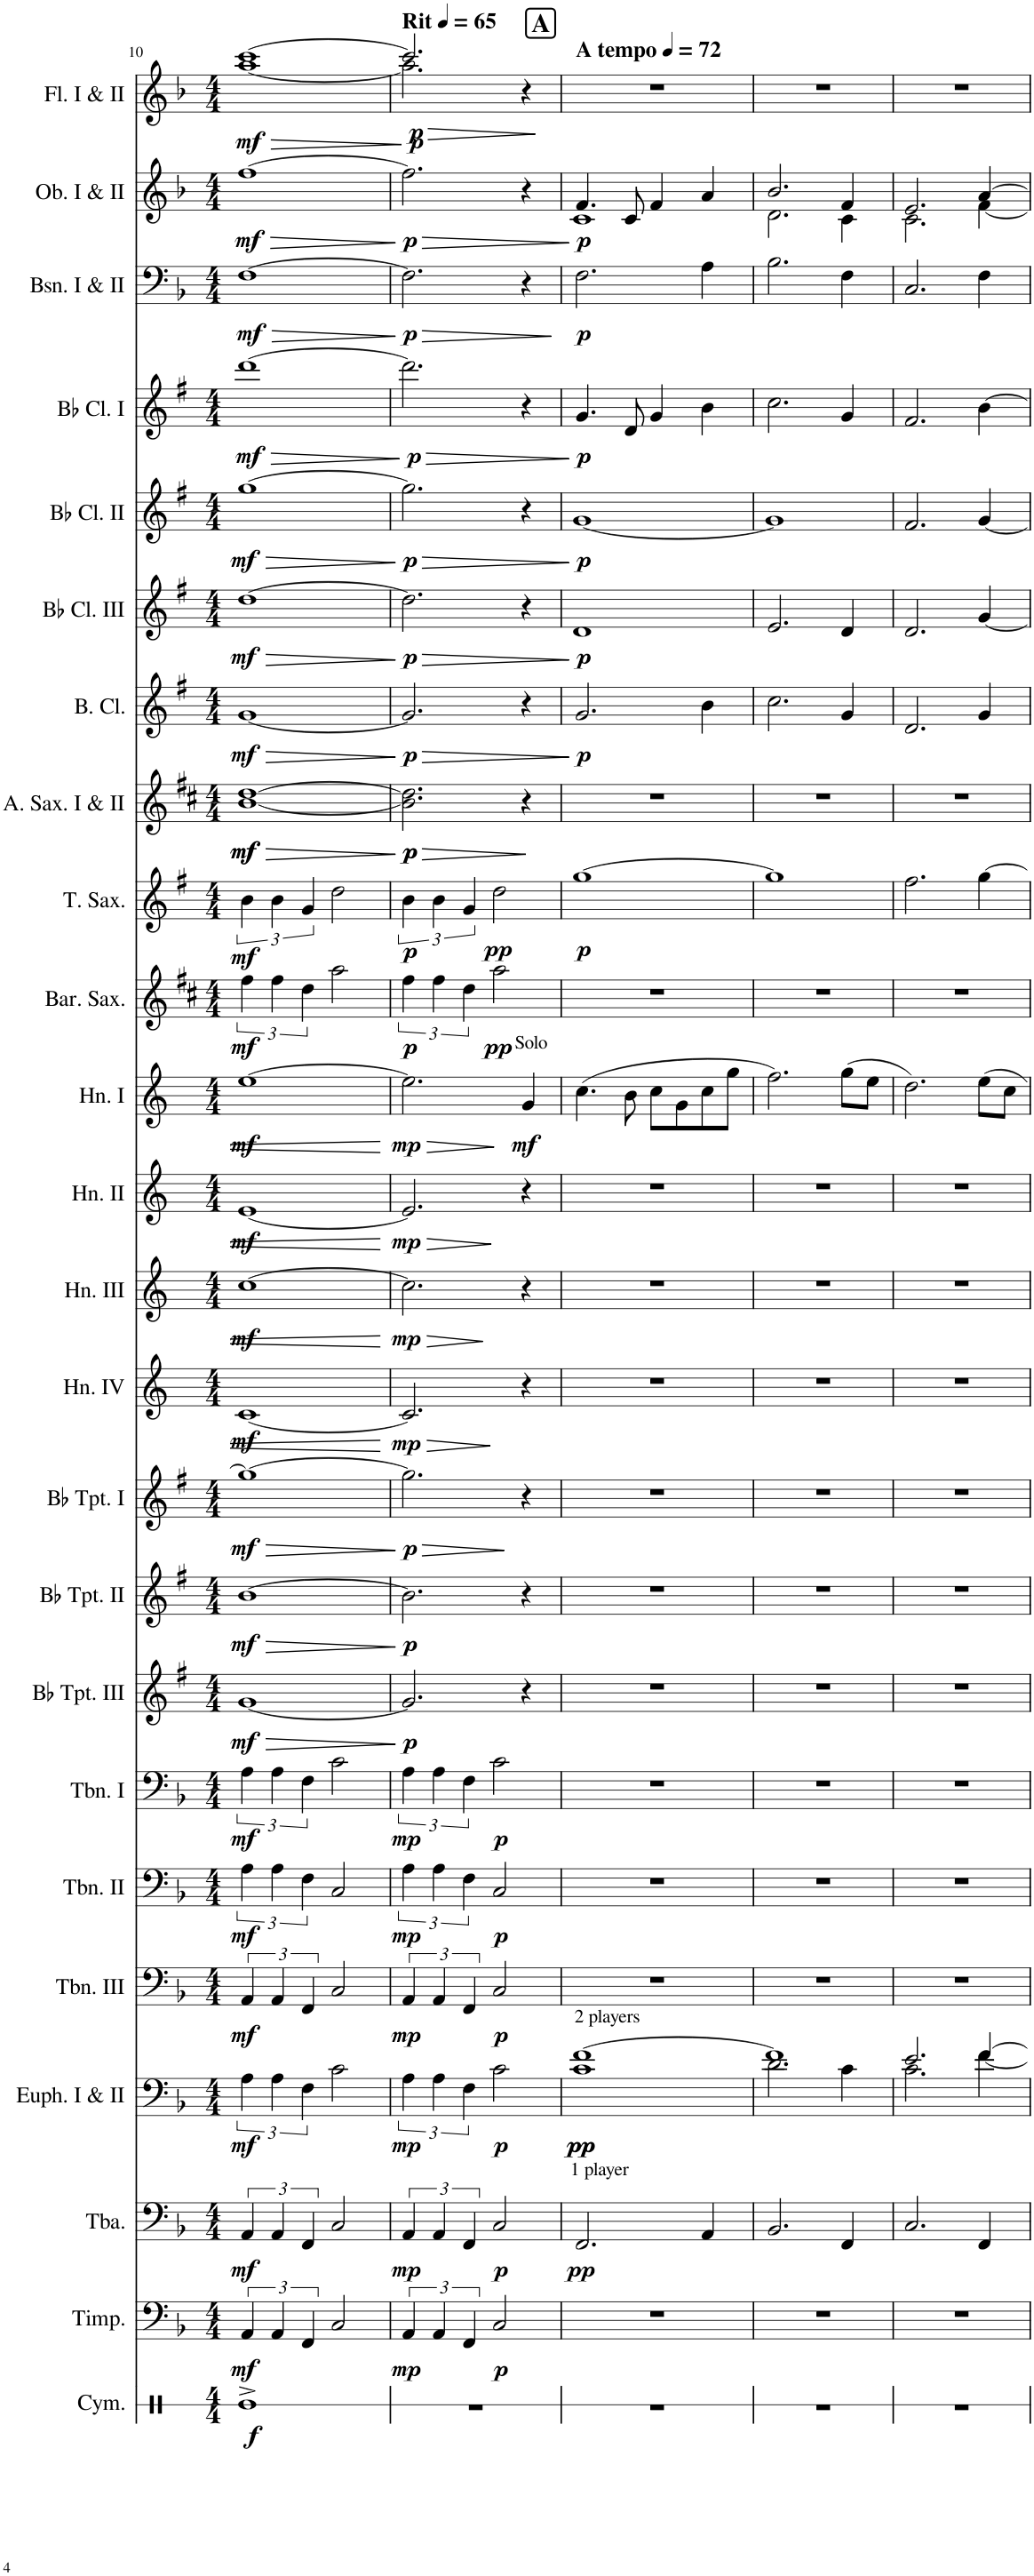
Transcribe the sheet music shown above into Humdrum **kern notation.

**kern	**dynam	**kern	**dynam	**kern	**dynam	**kern	**dynam	**kern	**dynam	**kern	**dynam	**kern	**dynam	**kern	**dynam	**kern	**dynam	**kern	**dynam	**kern	**dynam	**kern	**dynam	**kern	**dynam	**kern	**dynam	**kern	**dynam	**kern	**dynam	**kern	**dynam	**kern	**dynam	**kern	**dynam	**kern	**dynam	**kern	**dynam	**kern	**dynam	**kern	**dynam	**kern	**dynam
*part24	*part24	*part23	*part23	*part22	*part22	*part21	*part21	*part20	*part20	*part19	*part19	*part18	*part18	*part17	*part17	*part16	*part16	*part15	*part15	*part14	*part14	*part13	*part13	*part12	*part12	*part11	*part11	*part10	*part10	*part9	*part9	*part8	*part8	*part7	*part7	*part6	*part6	*part5	*part5	*part4	*part4	*part3	*part3	*part2	*part2	*part1	*part1
*staff24	*staff24	*staff23	*staff23	*staff22	*staff22	*staff21	*staff21	*staff20	*staff20	*staff19	*staff19	*staff18	*staff18	*staff17	*staff17	*staff16	*staff16	*staff15	*staff15	*staff14	*staff14	*staff13	*staff13	*staff12	*staff12	*staff11	*staff11	*staff10	*staff10	*staff9	*staff9	*staff8	*staff8	*staff7	*staff7	*staff6	*staff6	*staff5	*staff5	*staff4	*staff4	*staff3	*staff3	*staff2	*staff2	*staff1	*staff1
*I"Cymbal	*	*I"Timpani	*	*I"Tuba	*	*I"Euphonium I &amp; II	*	*I"Trombone III	*	*I"Trombone II	*	*I"Trombone I	*	*I"Bb Trumpet III	*	*I"Bb Trumpet II	*	*I"Bb Trumpet I	*	*I"Horn IV	*	*I"Horn III	*	*I"Horn II	*	*I"Horn I	*	*I"Baritone Saxophone	*	*I"Tenor Saxophone	*	*I"Alto Saxophone I &amp; II	*	*I"Bass Clarinet	*	*I"Bb Clarinet III	*	*I"Bb Clarinet II	*	*I"Bb Clarinet I	*	*I"Bassoon I &amp; II	*	*I"Oboe I &amp; II	*	*I"Flute I &amp; II	*
*I'Cym.	*	*I'Timp.	*	*I'Tba.	*	*I'Euph. I &amp; II	*	*I'Tbn. III	*	*I'Tbn. II	*	*I'Tbn. I	*	*I'Bb Tpt. III	*	*I'Bb Tpt. II	*	*I'Bb Tpt. I	*	*I'Hn. IV	*	*I'Hn. III	*	*I'Hn. II	*	*I'Hn. I	*	*I'Bar. Sax.	*	*I'T. Sax.	*	*I'A. Sax. I &amp; II	*	*I'B. Cl.	*	*I'Bb Cl. III	*	*I'Bb Cl. II	*	*I'Bb Cl. I	*	*I'Bsn. I &amp; II	*	*I'Ob. I &amp; II	*	*I'Fl. I &amp; II	*
!!LO:PB:g=z
*clefX	*	*clefF4	*	*clefF4	*	*clefF4	*	*clefF4	*	*clefF4	*	*clefF4	*	*clefG2	*	*clefG2	*	*clefG2	*	*clefG2	*	*clefG2	*	*clefG2	*	*clefG2	*	*clefG2	*	*clefG2	*	*clefG2	*	*clefG2	*	*clefG2	*	*clefG2	*	*clefG2	*	*clefF4	*	*clefG2	*	*clefG2	*
*	*	*	*	*	*	*	*	*	*	*	*	*	*	*Trd1c2	*	*Trd1c2	*	*Trd1c2	*	*Trd4c7	*	*Trd4c7	*	*Trd4c7	*	*Trd4c7	*	*Trd12c21	*	*Trd8c14	*	*Trd5c9	*	*Trd8c14	*	*Trd1c2	*	*Trd1c2	*	*Trd1c2	*	*	*	*	*	*	*
*k[]	*	*k[b-]	*	*k[b-]	*	*k[b-]	*	*k[b-]	*	*k[b-]	*	*k[b-]	*	*k[f#]	*	*k[f#]	*	*k[f#]	*	*k[]	*	*k[]	*	*k[]	*	*k[]	*	*k[f#c#]	*	*k[f#]	*	*k[f#c#]	*	*k[f#]	*	*k[f#]	*	*k[f#]	*	*k[f#]	*	*k[b-]	*	*k[b-]	*	*k[b-]	*
*M4/4	*	*M4/4	*	*M4/4	*	*M4/4	*	*M4/4	*	*M4/4	*	*M4/4	*	*M4/4	*	*M4/4	*	*M4/4	*	*M4/4	*	*M4/4	*	*M4/4	*	*M4/4	*	*M4/4	*	*M4/4	*	*M4/4	*	*M4/4	*	*M4/4	*	*M4/4	*	*M4/4	*	*M4/4	*	*M4/4	*	*M4/4	*
=10	=10	=10	=10	=10	=10	=10	=10	=10	=10	=10	=10	=10	=10	=10	=10	=10	=10	=10	=10	=10	=10	=10	=10	=10	=10	=10	=10	=10	=10	=10	=10	=10	=10	=10	=10	=10	=10	=10	=10	=10	=10	=10	=10	=10	=10	=10	=10
!	!LO:DY:b	!	!LO:DY:b	!	!LO:DY:b	!	!LO:DY:b	!	!LO:DY:b	!	!LO:DY:b	!	!LO:DY:b	!	!LO:HP:b	!	!LO:HP:b	!	!LO:HP:b	!	!	!	!	!	!	!	!	!	!	!	!	!	!LO:HP:b	!	!LO:HP:b	!	!LO:HP:b	!	!LO:HP:b	!	!LO:HP:b	!	!LO:HP:b	!	!LO:HP:b	!	!LO:HP:b
*	*	*	*	*	*	*	*	*	*	*	*	*	*	*	*	*	*	*	*	*	*	*	*	*	*	*	*	*	*	*	*	*	*	*	*	*	*	*	*	*	*	*	*	*	*	*^	*
!	!	!	!	!	!	!	!	!	!	!	!	!	!	!	!LO:DY:n=1:b	!	!LO:DY:n=1:b	!	!LO:DY:n=1:b	!	!LO:DY:b	!	!LO:DY:b	!	!LO:DY:b	!	!LO:DY:b	!	!LO:DY:b	!	!LO:DY:b	!	!LO:DY:n=1:b	!	!	!	!	!	!	!	!	!	!	!	!	!	!	!
!	!	!	!	!	!	!	!	!	!	!	!	!	!	!	!	!	!	!	!	!	!	!	!	!	!	!	!	!	!	!	!	!	!LO:DY:n=2:b	!	!LO:DY:n=1:b	!	!LO:DY:n=1:b	!	!LO:DY:n=1:b	!	!LO:DY:n=1:b	!	!LO:DY:n=1:b	!	!LO:DY:n=1:b	!	!	!LO:DY:n=1:b
1Re^	f	6AA/	mf	6AA/	mf	6A\	mf	6AA/	mf	6A\	mf	6A\	mf	[1g	> mf	[1b	> mf	1gg_	> mf	[1c	mf	[1cc	mf	[1e	mf	[1ee	mf	6ff#\	mf	6b\	mf	[1b [1dd	> mf mf	[1g	> mf	[1dd	> mf	[1gg	> mf	[1ddd	> mf	[1F	> mf	[1ff	> mf	[1ccc	[1aa	> mf
.	.	6AA/	.	6AA/	.	6A\	.	6AA/	.	6A\	.	6A\	.	.	.	.	.	.	.	.	.	.	.	.	.	.	.	6ff#\	.	6b\	.	.	.	.	.	.	.	.	.	.	.	.	.	.	.	.	.	.
.	.	6FF/	.	6FF/	.	6F\	.	6FF/	.	6F\	.	6F\	.	.	.	.	.	.	.	.	.	.	.	.	.	.	.	6dd\	.	6g/	.	.	.	.	.	.	.	.	.	.	.	.	.	.	.	.	.	.
.	.	2C/	.	2C/	.	2c\	.	2C/	.	2C/	.	2c\	.	.	.	.	.	.	.	.	.	.	.	.	.	.	.	2aa\	.	2dd\	.	.	.	.	.	.	.	.	.	.	.	.	.	.	.	.	.	.
*	*	*	*	*	*	*	*	*	*	*	*	*	*	*	*	*	*	*	*	*	*	*	*	*	*	*	*	*	*	*	*	*	*	*	*	*	*	*	*	*	*	*	*	*	*	*v	*v	*
.	.	.	.	.	.	.	.	.	.	.	.	.	.	.	]	.	]	.	]	.	.	.	.	.	.	.	.	.	.	.	.	.	]	.	]	.	]	.	]	.	]	.	]	.	]	.	]
=11	=11	=11	=11	=11	=11	=11	=11	=11	=11	=11	=11	=11	=11	=11	=11	=11	=11	=11	=11	=11	=11	=11	=11	=11	=11	=11	=11	=11	=11	=11	=11	=11	=11	=11	=11	=11	=11	=11	=11	=11	=11	=11	=11	=11	=11	=11	=11
*	*	*	*	*	*	*	*	*	*	*	*	*	*	*	*	*	*	*	*	*	*	*	*	*	*	*	*	*	*	*	*	*	*	*	*	*	*	*	*	*	*	*	*	*	*	*MM65	*
!	!	!	!	!	!	!	!	!	!	!	!	!	!	!	!	!	!	!	!	!	!	!	!	!	!	!	!	!	!	!	!	!	!	!	!	!	!	!	!	!	!	!	!	!	!	!LO:TX:a:B:t=Rit	!
!	!	!	!LO:DY:b	!	!LO:DY:b	!	!LO:DY:b	!	!LO:DY:b	!	!LO:DY:b	!	!LO:DY:b	!	!LO:DY:b	!	!LO:DY:b	!	!LO:HP:b	!	!LO:HP:b	!	!LO:HP:b	!	!LO:HP:b	!	!LO:HP:b	!	!	!	!	!	!LO:HP:b	!	!LO:HP:b	!	!LO:HP:b	!	!LO:HP:b	!	!LO:HP:b	!	!LO:HP:b	!	!LO:HP:b	!	!LO:HP:b
*	*	*	*	*	*	*	*	*	*	*	*	*	*	*	*	*	*	*	*	*	*	*	*	*	*	*	*	*	*	*	*	*	*	*	*	*	*	*	*	*	*	*	*	*	*	*^	*
!	!	!	!	!	!	!	!	!	!	!	!	!	!	!	!	!	!	!	!LO:DY:n=1:b	!	!LO:DY:n=1:b	!	!LO:DY:n=1:b	!	!LO:DY:n=1:b	!	!LO:DY:n=1:b	!	!LO:DY:b	!	!LO:DY:b	!	!LO:DY:n=1:b	!	!	!	!	!	!	!	!	!	!	!	!	!	!	!
!	!	!	!	!	!	!	!	!	!	!	!	!	!	!	!	!	!	!	!	!	!	!	!	!	!	!	!	!	!	!	!	!	!LO:DY:n=2:b	!	!LO:DY:n=1:b	!	!LO:DY:n=1:b	!	!LO:DY:n=1:b	!	!LO:DY:n=1:b	!	!LO:DY:n=1:b	!	!LO:DY:n=1:b	!	!	!LO:DY:n=1:b
!	!	!	!	!	!	!	!	!	!	!	!	!	!	!	!	!	!	!	!	!	!	!	!	!	!	!	!	!	!	!	!	!	!	!	!	!	!	!	!	!	!	!	!	!	!	!	!	!LO:DY:n=2:b
1r	.	6AA/	mp	6AA/	mp	6A\	mp	6AA/	mp	6A\	mp	6A\	mp	2.g/]	p	2.b\]	p	2.gg\]	> p	2.c/]	> mp	2.cc\]	> mp	2.e/]	> mp	2.ee\]	> mp	6ff#\	p	6b\	p	2.b\] 2.dd\]	> p p	2.g/]	> p	2.dd\]	> p	2.gg\]	> p	2.ddd\]	> p	2.F\]	> p	2.ff\]	> p	2.ccc/]	2.aa\]	> p p
.	.	6AA/	.	6AA/	.	6A\	.	6AA/	.	6A\	.	6A\	.	.	.	.	.	.	.	.	.	.	.	.	.	.	.	6ff#\	.	6b\	.	.	.	.	.	.	.	.	.	.	.	.	.	.	.	.	.	.
.	.	6FF/	.	6FF/	.	6F\	.	6FF/	.	6F\	.	6F\	.	.	.	.	.	.	.	.	.	.	.	.	.	.	.	6dd\	.	6g/	.	.	.	.	.	.	.	.	.	.	.	.	.	.	.	.	.	.
!	!	!	!LO:DY:b	!	!LO:DY:b	!	!LO:DY:b	!	!LO:DY:b	!	!LO:DY:b	!	!LO:DY:b	!	!	!	!	!	!	!	!	!	!	!	!	!	!	!	!LO:DY:b	!	!LO:DY:b	!	!	!	!	!	!	!	!	!	!	!	!	!	!	!	!	!
.	.	2C/	p	2C/	p	2c\	p	2C/	p	2C/	p	2c\	p	.	.	.	.	.	.	.	.	.	.	.	.	.	.	2aa\	pp	2dd\	pp	.	.	.	.	.	.	.	.	.	.	.	.	.	.	.	.	.
!	!	!	!	!	!	!	!	!	!	!	!	!	!	!	!	!	!	!	!	!	!	!	!	!	!	!LO:TX:a:t=Solo	!	!	!	!	!	!	!	!	!	!	!	!	!	!	!	!	!	!	!	!	!	!
!	!	!	!	!	!	!	!	!	!	!	!	!	!	!	!	!	!	!	!	!	!	!	!	!	!	!	!LO:DY:n=2:b	!	!	!	!	!	!	!	!	!	!	!	!	!	!	!	!	!	!	!	!	!
.	.	.	.	.	.	.	.	.	.	.	.	.	.	4r	.	4r	.	4r	.	4r	]	4r	]	4r	]	4g/	] mf	.	.	.	.	4r	.	4r	.	4r	.	4r	.	4r	.	4r	.	4r	.	4r	4ryy	.
*	*	*	*	*	*	*	*	*	*	*	*	*	*	*	*	*	*	*	*	*	*	*	*	*	*	*	*	*	*	*	*	*	*	*	*	*	*	*	*	*	*	*	*	*	*	*v	*v	*
.	.	.	.	.	.	.	.	.	.	.	.	.	.	.	.	.	.	.	]	.	.	.	.	.	.	.	.	.	.	.	.	.	]	.	]	.	]	.	]	.	]	.	]	.	]	.	]
=12	=12	=12	=12	=12	=12	=12	=12	=12	=12	=12	=12	=12	=12	=12	=12	=12	=12	=12	=12	=12	=12	=12	=12	=12	=12	=12	=12	=12	=12	=12	=12	=12	=12	=12	=12	=12	=12	=12	=12	=12	=12	=12	=12	=12	=12	=12	=12
!!LO:REH:place=s1:a:B:cj:fs=14:t=A
*	*	*	*	*	*	*	*	*	*	*	*	*	*	*	*	*	*	*	*	*	*	*	*	*	*	*	*	*	*	*	*	*	*	*	*	*	*	*	*	*	*	*	*	*	*	*MM72	*
*	*	*	*	*	*	*^	*	*	*	*	*	*	*	*	*	*	*	*	*	*	*	*	*	*	*	*	*	*	*	*	*	*	*	*	*	*	*	*	*	*	*	*	*	*^	*	*	*
!	!	!	!	!	!	!	!	!	!	!	!	!	!	!	!	!	!	!	!	!	!	!	!	!	!	!	!	!	!	!	!	!	!	!	!	!	!	!	!	!	!	!	!	!	!	!	!	!LO:TX:a:B:t=A tempo	!
!	!	!	!	!	!	!LO:TX:a:t=2 players	!	!	!	!	!	!	!	!	!	!	!	!	!	!	!	!	!	!	!	!	!	!	!	!	!	!	!	!	!	!	!	!	!	!	!	!	!	!	!	!	!	!	!
!	!	!	!	!LO:TX:a:t=1 player	!	!	!	!	!	!	!	!	!	!	!	!	!	!	!	!	!	!	!	!	!	!	!	!	!	!	!	!	!	!	!	!	!	!	!	!	!	!	!	!	!	!	!	!	!
!	!	!	!	!	!LO:DY:b	!	!	!LO:DY:b	!	!	!	!	!	!	!	!	!	!	!	!	!	!	!	!	!	!	!	!	!	!	!	!	!	!	!	!	!	!	!	!	!	!	!	!	!	!	!	!	!
!	!	!	!	!	!	!	!	!LO:DY:n=1:b	!	!	!	!	!	!	!	!	!	!	!	!	!	!	!	!	!	!	!	!	!	!	!	!LO:DY:b	!	!	!	!LO:DY:b	!	!LO:DY:b	!	!LO:DY:b	!	!LO:DY:b	!	!LO:DY:b	!	!	!LO:DY:b	!	!
1r	.	1r	.	2.FF/	pp	[1f	1c	pp pp	1r	.	1r	.	1r	.	1r	.	1r	.	1r	.	1r	.	1r	.	1r	.	(4.cc\	.	1r	.	[1gg	p	1r	.	2.g/	p	1d	p	[1g	p	4.g/	p	2.F\	p	4.f/	1c	p	1r	.
.	.	.	.	.	.	.	.	.	.	.	.	.	.	.	.	.	.	.	.	.	.	.	.	.	.	.	8b\	.	.	.	.	.	.	.	.	.	.	.	.	.	8d/	.	.	.	8c/	.	.	.	.
.	.	.	.	.	.	.	.	.	.	.	.	.	.	.	.	.	.	.	.	.	.	.	.	.	.	.	8cc\L	.	.	.	.	.	.	.	.	.	.	.	.	.	4g/	.	.	.	4f/	.	.	.	.
.	.	.	.	.	.	.	.	.	.	.	.	.	.	.	.	.	.	.	.	.	.	.	.	.	.	.	8g\	.	.	.	.	.	.	.	.	.	.	.	.	.	.	.	.	.	.	.	.	.	.
.	.	.	.	4AA/	.	.	.	.	.	.	.	.	.	.	.	.	.	.	.	.	.	.	.	.	.	.	8cc\	.	.	.	.	.	.	.	4b\	.	.	.	.	.	4b\	.	4A\	.	4a/	.	.	.	.
.	.	.	.	.	.	.	.	.	.	.	.	.	.	.	.	.	.	.	.	.	.	.	.	.	.	.	8gg\J	.	.	.	.	.	.	.	.	.	.	.	.	.	.	.	.	.	.	.	.	.	.
=13	=13	=13	=13	=13	=13	=13	=13	=13	=13	=13	=13	=13	=13	=13	=13	=13	=13	=13	=13	=13	=13	=13	=13	=13	=13	=13	=13	=13	=13	=13	=13	=13	=13	=13	=13	=13	=13	=13	=13	=13	=13	=13	=13	=13	=13	=13	=13	=13	=13
1r	.	1r	.	2.BB-/	.	1f]	2.d\	.	1r	.	1r	.	1r	.	1r	.	1r	.	1r	.	1r	.	1r	.	1r	.	2.ff\)	.	1r	.	1gg]	.	1r	.	2.cc\	.	2.e/	.	1g]	.	2.cc\	.	2.B-\	.	2.b-/	2.d\	.	1r	.
.	.	.	.	4FF/	.	.	4c\	.	.	.	.	.	.	.	.	.	.	.	.	.	.	.	.	.	.	.	(8gg\L	.	.	.	.	.	.	.	4g/	.	4d/	.	.	.	4g/	.	4F\	.	4f/	4c\	.	.	.
.	.	.	.	.	.	.	.	.	.	.	.	.	.	.	.	.	.	.	.	.	.	.	.	.	.	.	8ee\J	.	.	.	.	.	.	.	.	.	.	.	.	.	.	.	.	.	.	.	.	.	.
=14	=14	=14	=14	=14	=14	=14	=14	=14	=14	=14	=14	=14	=14	=14	=14	=14	=14	=14	=14	=14	=14	=14	=14	=14	=14	=14	=14	=14	=14	=14	=14	=14	=14	=14	=14	=14	=14	=14	=14	=14	=14	=14	=14	=14	=14	=14	=14	=14	=14
1r	.	1r	.	2.C/	.	2.e/	2.c\	.	1r	.	1r	.	1r	.	1r	.	1r	.	1r	.	1r	.	1r	.	1r	.	2.dd\)	.	1r	.	2.ff#\	.	1r	.	2.d/	.	2.d/	.	2.f#/	.	2.f#/	.	2.C/	.	2.e/	2.c\	.	1r	.
.	.	.	.	4FF/	.	[4f/	[4f\	.	.	.	.	.	.	.	.	.	.	.	.	.	.	.	.	.	.	.	8ee\L	.	.	.	[4gg\	.	.	.	4g/	.	[4g/	.	[4g/	.	[4b\	.	4F\	.	[4a/	[4f\	.	.	.
.	.	.	.	.	.	.	.	.	.	.	.	.	.	.	.	.	.	.	.	.	.	.	.	.	.	.	8cc\J	.	.	.	.	.	.	.	.	.	.	.	.	.	.	.	.	.	.	.	.	.	.
*	*	*	*	*	*	*v	*v	*	*	*	*	*	*	*	*	*	*	*	*	*	*	*	*	*	*	*	*	*	*	*	*	*	*	*	*	*	*	*	*	*	*	*	*	*	*v	*v	*	*	*
=	=	=	=	=	=	=	=	=	=	=	=	=	=	=	=	=	=	=	=	=	=	=	=	=	=	=	=	=	=	=	=	=	=	=	=	=	=	=	=	=	=	=	=	=	=	=	=
*-	*-	*-	*-	*-	*-	*-	*-	*-	*-	*-	*-	*-	*-	*-	*-	*-	*-	*-	*-	*-	*-	*-	*-	*-	*-	*-	*-	*-	*-	*-	*-	*-	*-	*-	*-	*-	*-	*-	*-	*-	*-	*-	*-	*-	*-	*-	*-
